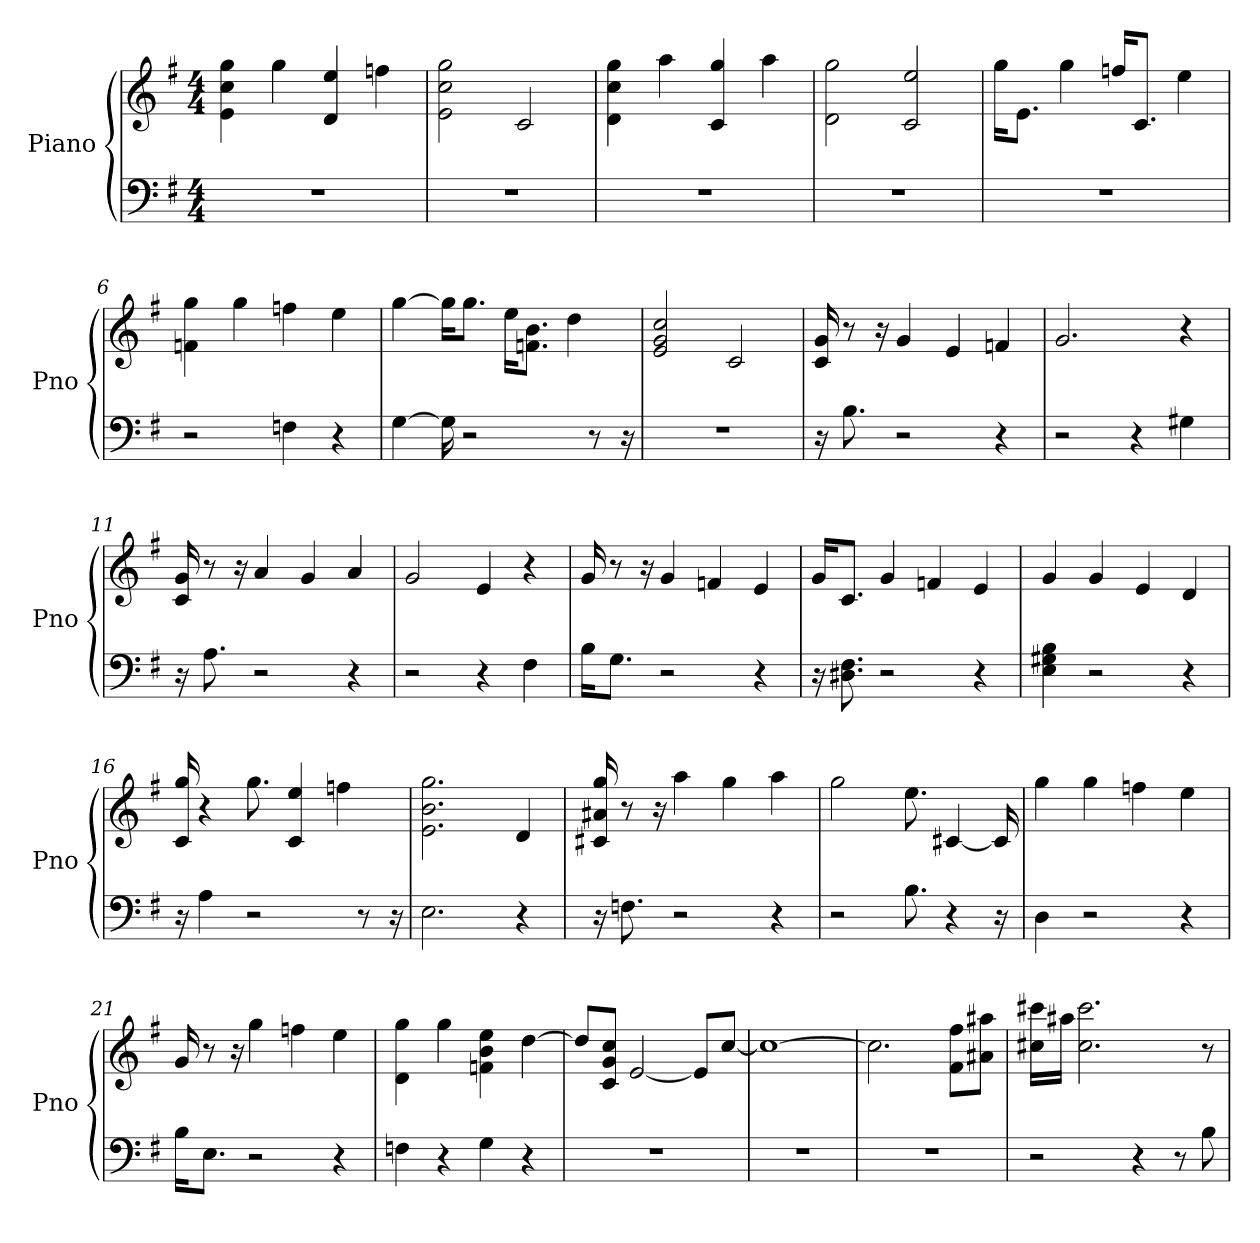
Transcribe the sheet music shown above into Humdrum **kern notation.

**kern	**kern
*part1	*part1
*staff2	*staff1
*I"Piano	*
*I'Pno	*
*clefF4	*clefG2
*k[f#]	*k[f#]
*G:	*G:
*M4/4	*M4/4
*MM158	*MM158
=1	=1
1r	4e 4cc 4gg
.	4gg
.	4ee 4d
.	4ff
=2	=2
1r	2gg 2cc 2e
.	2c
=3	=3
1r	4gg 4d 4cc
.	4aa
.	4c 4gg
.	4aa
=4	=4
1r	2d 2gg
.	2c 2ee
=5	=5
1r	16gg\KL
.	8.e\J
.	4gg
.	16ff/KL
.	8.c/J
.	4ee
=6	=6
2r	4f 4gg
.	4gg
4F	4ff
4r	4ee
=7	=7
[4G	[4gg
16G]	16gg\KL]
2r	8.gg\J
.	16ee\KL
.	8.f\ 8.b\J
.	4dd
8r	.
16r	.
=8	=8
1r	2cc 2g 2e
.	2c
=9	=9
16r	16g 16c
8.B	8r
.	16r
2r	4g
.	4e
4r	4f
=10	=10
2r	2.g
4r	.
4G#	4r
=11	=11
16r	16c 16g
8.A	8r
.	16r
2r	4a
.	4g
4r	4a
=12	=12
2r	2g
4r	4e
4F#	4r
=13	=13
16B\KL	16g
8.G\J	8r
.	16r
2r	4g
.	4f
4r	4e
=14	=14
16r	16g/KL
8.F# 8.D#	8.c/J
2r	4g
.	4f
4r	4e
=15	=15
4B 4E 4G#	4g
2r	4g
.	4e
4r	4d
=16	=16
16r	16c 16gg
4A	4r
2r	8.gg
.	4ee 4c
.	4ff
8r	.
16r	.
=17	=17
2.E	2.gg 2.e 2.b
4r	4d
=18	=18
16r	16gg 16a# 16c#
8.F	8r
.	16r
2r	4aa
.	4gg
4r	4aa
=19	=19
2r	2gg
8.B	8.ee
4r	[4c#
16r	16c#]
=20	=20
4D	4gg
2r	4gg
.	4ff
4r	4ee
=21	=21
16B\KL	16g
8.E\J	8r
.	16r
2r	4gg
.	4ff
4r	4ee
=22	=22
4F	4d 4gg
4r	4gg
4G	4b 4ee 4f
4r	[4dd
=23	=23
1r	8dd/L]
.	8g/ 8cc/ 8c/J
.	[2e
.	8e/L]
.	[8cc/J
=24	=24
1r	1cc_
=25	=25
1r	2.cc]
.	8ff#\ 8f#\L
.	8aa#\ 8a#\J
=26	=26
2r	16cc#\ 16ccc#\LL
.	16aa#\JJ
.	2.ccc# 2.cc#
4r	.
8r	.
8B	8r
=	=
*-	*-
